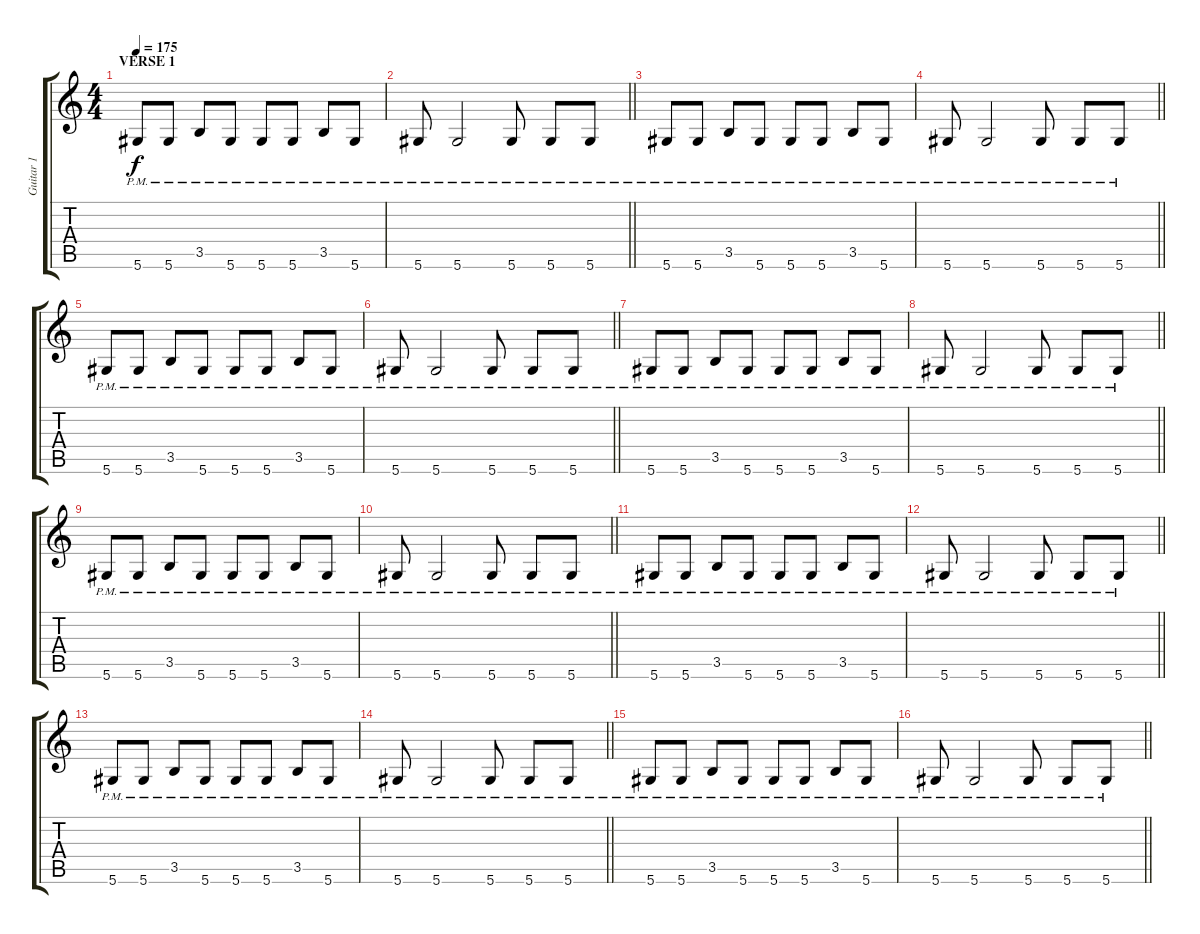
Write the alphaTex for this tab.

\track ("Guitar 1" "Guitar 1") {instrument distortionguitar}
\staff {score tabs}
\tuning (Eb4 Bb3 Gb3 Db3 Ab2 Eb2) {hide}
\ts (4 4)
\section ("" "VERSE 1")
\tempo 175
\clef g2
\ks c
5.6{pm}.8{dy f} 5.6{pm}.8 3.5{pm}.8 5.6{pm}.8 5.6{pm}.8 5.6{pm}.8 3.5{pm}.8 5.6{pm}.8 |
\barLineRight lightlight
5.6{pm}.8 5.6{pm}.2 5.6{pm}.8 5.6{pm}.8 5.6{pm}.8 |
5.6{pm}.8 5.6{pm}.8 3.5{pm}.8 5.6{pm}.8 5.6{pm}.8 5.6{pm}.8 3.5{pm}.8 5.6{pm}.8 |
\barLineRight lightlight
5.6{pm}.8 5.6{pm}.2 5.6{pm}.8 5.6{pm}.8 5.6{pm}.8 |
5.6{pm}.8 5.6{pm}.8 3.5{pm}.8 5.6{pm}.8 5.6{pm}.8 5.6{pm}.8 3.5{pm}.8 5.6{pm}.8 |
\barLineRight lightlight
5.6{pm}.8 5.6{pm}.2 5.6{pm}.8 5.6{pm}.8 5.6{pm}.8 |
5.6{pm}.8 5.6{pm}.8 3.5{pm}.8 5.6{pm}.8 5.6{pm}.8 5.6{pm}.8 3.5{pm}.8 5.6{pm}.8 |
\barLineRight lightlight
5.6{pm}.8 5.6{pm}.2 5.6{pm}.8 5.6{pm}.8 5.6{pm}.8 |
5.6{pm}.8 5.6{pm}.8 3.5{pm}.8 5.6{pm}.8 5.6{pm}.8 5.6{pm}.8 3.5{pm}.8 5.6{pm}.8 |
\barLineRight lightlight
5.6{pm}.8 5.6{pm}.2 5.6{pm}.8 5.6{pm}.8 5.6{pm}.8 |
5.6{pm}.8 5.6{pm}.8 3.5{pm}.8 5.6{pm}.8 5.6{pm}.8 5.6{pm}.8 3.5{pm}.8 5.6{pm}.8 |
\barLineRight lightlight
5.6{pm}.8 5.6{pm}.2 5.6{pm}.8 5.6{pm}.8 5.6{pm}.8 |
5.6{pm}.8 5.6{pm}.8 3.5{pm}.8 5.6{pm}.8 5.6{pm}.8 5.6{pm}.8 3.5{pm}.8 5.6{pm}.8 |
\barLineRight lightlight
5.6{pm}.8 5.6{pm}.2 5.6{pm}.8 5.6{pm}.8 5.6{pm}.8 |
5.6{pm}.8 5.6{pm}.8 3.5{pm}.8 5.6{pm}.8 5.6{pm}.8 5.6{pm}.8 3.5{pm}.8 5.6{pm}.8 |
\barLineRight lightlight
5.6{pm}.8 5.6{pm}.2 5.6{pm}.8 5.6{pm}.8 5.6{pm}.8
